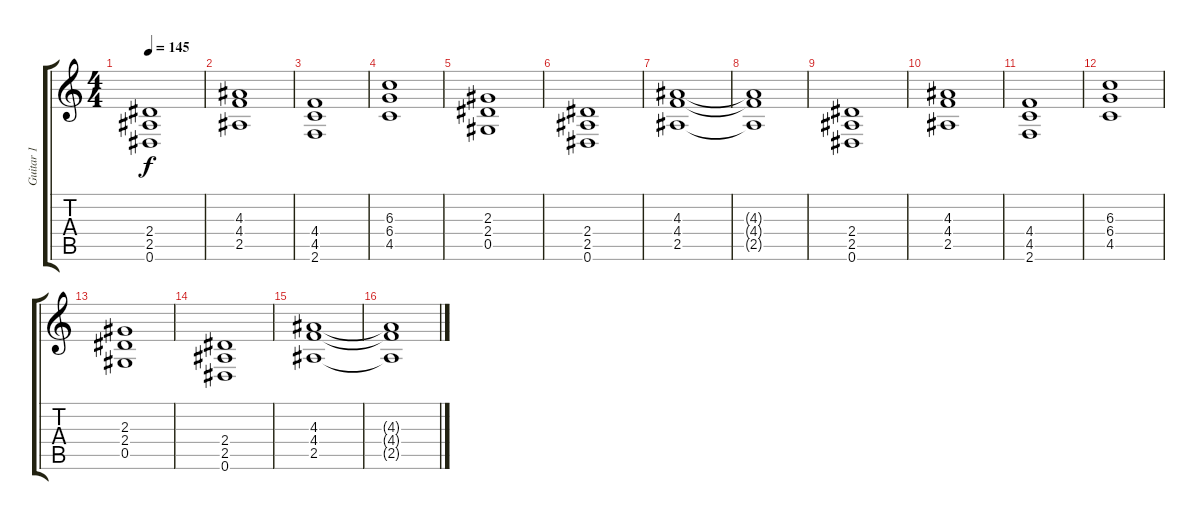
\track ("Guitar 1" "Guitar 1") {instrument distortionguitar}
\staff {score tabs}
\tuning (Eb4 Bb3 Gb3 Db3 Ab2 Eb2) {hide}
\ts (4 4)
\tempo 145
\clef g2
\ks c
(2.4 2.5 0.6).1{dy f} |
(4.3 4.4 2.5).1 |
(4.4 4.5 2.6).1 |
(6.3 6.4 4.5).1 |
(2.3 2.4 0.5).1 |
(2.4 2.5 0.6).1 |
(4.3 4.4 2.5).1 |
(4.3{t} 4.4{t} 2.5{t}).1 |
(2.4 2.5 0.6).1 |
(4.3 4.4 2.5).1 |
(4.4 4.5 2.6).1 |
(6.3 6.4 4.5).1 |
(2.3 2.4 0.5).1 |
(2.4 2.5 0.6).1 |
(4.3 4.4 2.5).1 |
(4.3{t} 4.4{t} 2.5{t}).1
